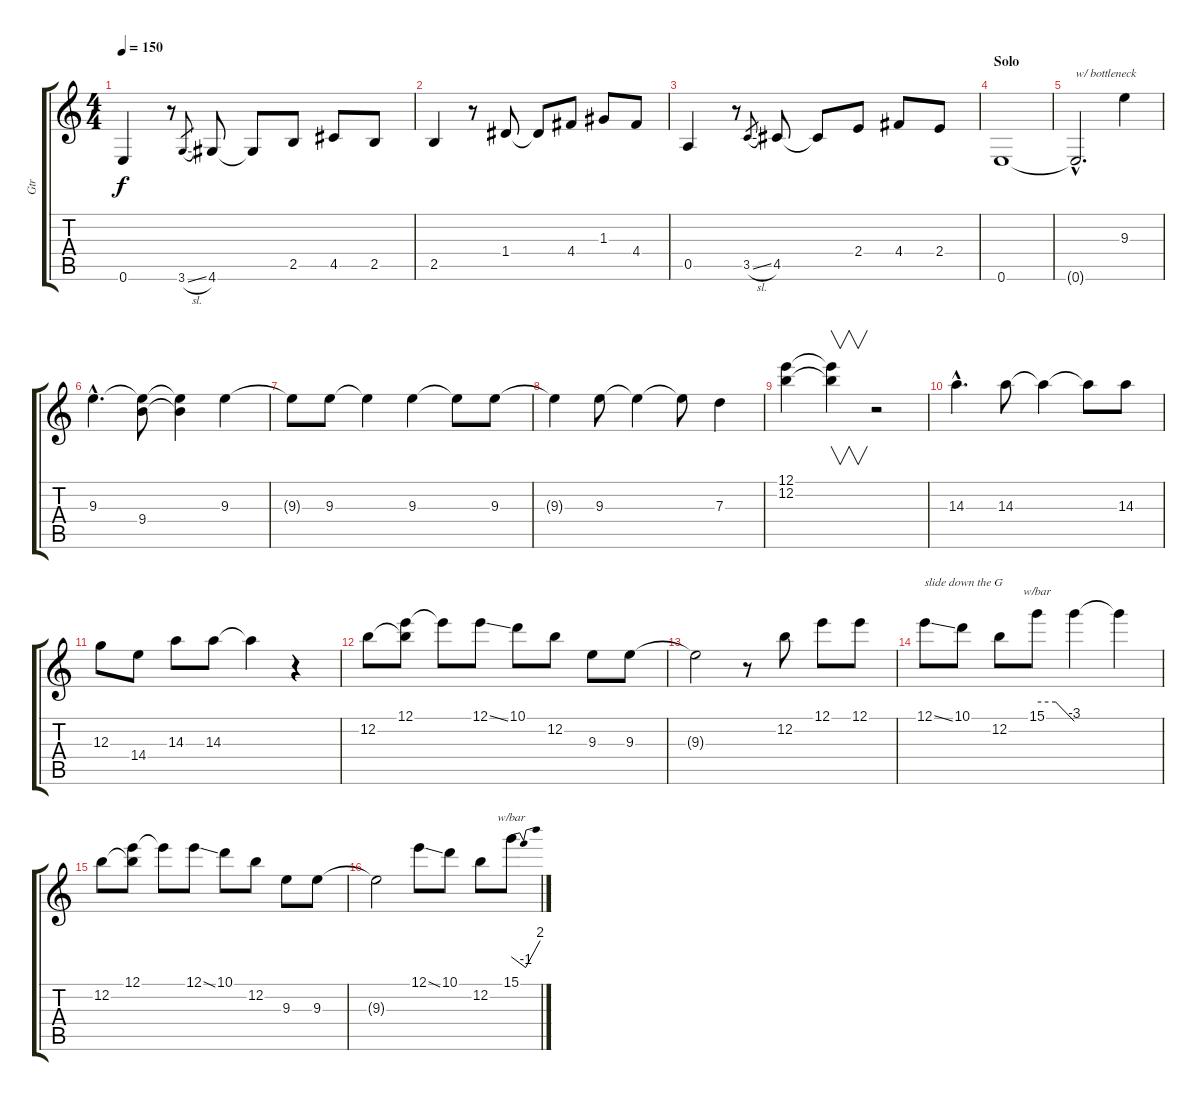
\track ("Gtr" "Gtr") {instrument overdrivenguitar}
\staff {score tabs}
\tuning (E4 B3 G3 D3 A2 E2) {hide}
\ts (4 4)
\tempo 150
\clef g2
\ks c
0.6.4{dy f} r.8 3.6{sl}.8{gr} 4.6.8 4.6{t}.8 2.5.8 4.5.8 2.5.8 |
2.5.4 r.8 1.4.8 1.4{t}.8 4.4.8 1.3.8 4.4.8 |
0.5.4 r.8 3.5{sl}.8{gr} 4.5.8 4.5{t}.8 2.4.8 4.4.8 2.4.8 |
\section ("" "Solo")
0.6.1 |
0.6{hac t}.2{d txt "w/ bottleneck"} 9.3.4 |
9.3{hac}.4{d} (9.3{t} 9.4).8 (9.3{t} 9.4{t}).4 9.3.4 |
9.3{t}.8 9.3.8 9.3{t}.4 9.3.4 9.3{t}.8 9.3.8 |
9.3{t}.4 9.3.8 9.3{t}.4 9.3{t}.8 7.3.4 |
(12.1 12.2).4 (12.1{t} 12.2{t}).4{v} r.2 |
14.3{hac}.4{d} 14.3.8 14.3{t}.4 14.3{t}.8 14.3.8 |
12.3.8 14.4.8 14.3.8 14.3.8 14.3{t}.4 r.4 |
12.2.8 (12.1 12.2{t}).8 12.1{t}.8 12.1{ss}.8 10.1.8 12.2.8 9.3.8 9.3.8 |
9.3{t}.2 r.8 12.2.8 12.1.8 12.1.8 |
12.1{ss}.8{txt "slide down the G"} 10.1.8 12.2.8 15.1.8{tbe (custom default 0 0 30 0 60 -12)} 15.1{t}.4 15.1{t}.4 |
12.2.8 (12.1 12.2{t}).8 12.1{t}.8 12.1{ss}.8 10.1.8 12.2.8 9.3.8 9.3.8 |
9.3{t}.2 12.1{ss}.8 10.1.8 12.2.8 15.1.8{tbe (dip default 0 0 30 -4 60 8)}
